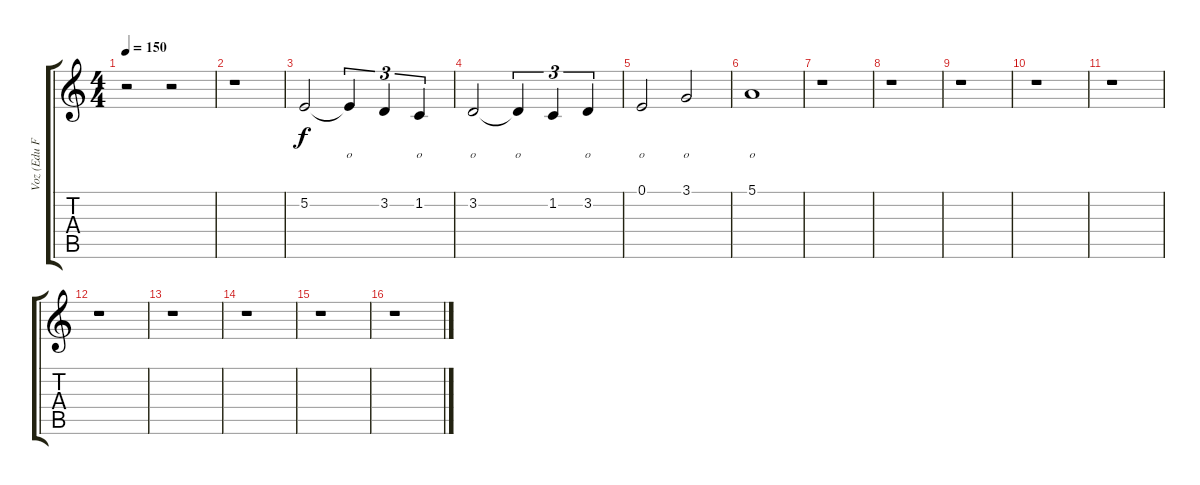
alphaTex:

\track ("Voz (Edu Falaschi)" "Voz (Edu F") {instrument oboe}
\staff {score tabs}
\tuning (E4 B3 G3 D3 A2 E2) {hide}
\ts (4 4)
\tempo 150
\clef g2
\ks c
r.2{dy f} r.2 |
r.1 |
5.2.2{lyrics (0 "") lyrics (1 "") lyrics (2 "") lyrics (3 "") lyrics (4 "")} 5.2{t}.4{tu (3 2) lyrics (0 "o") lyrics (1 "") lyrics (2 "") lyrics (3 "") lyrics (4 "")} 3.2.4{tu (3 2) lyrics (0 "") lyrics (1 "") lyrics (2 "") lyrics (3 "") lyrics (4 "")} 1.2.4{tu (3 2) lyrics (0 "o") lyrics (1 "") lyrics (2 "") lyrics (3 "") lyrics (4 "")} |
3.2.2{lyrics (0 "o") lyrics (1 "") lyrics (2 "") lyrics (3 "") lyrics (4 "")} 3.2{t}.4{tu (3 2) lyrics (0 "o") lyrics (1 "") lyrics (2 "") lyrics (3 "") lyrics (4 "")} 1.2.4{tu (3 2) lyrics (0 "") lyrics (1 "") lyrics (2 "") lyrics (3 "") lyrics (4 "")} 3.2.4{tu (3 2) lyrics (0 "o") lyrics (1 "") lyrics (2 "") lyrics (3 "") lyrics (4 "")} |
0.1.2{lyrics (0 "o") lyrics (1 "") lyrics (2 "") lyrics (3 "") lyrics (4 "")} 3.1.2{lyrics (0 "o") lyrics (1 "") lyrics (2 "") lyrics (3 "") lyrics (4 "")} |
5.1.1{lyrics (0 "o") lyrics (1 "") lyrics (2 "") lyrics (3 "") lyrics (4 "")} |
r.1 |
r.1 |
r.1 |
r.1 |
r.1 |
r.1 |
r.1 |
r.1 |
r.1 |
r.1
